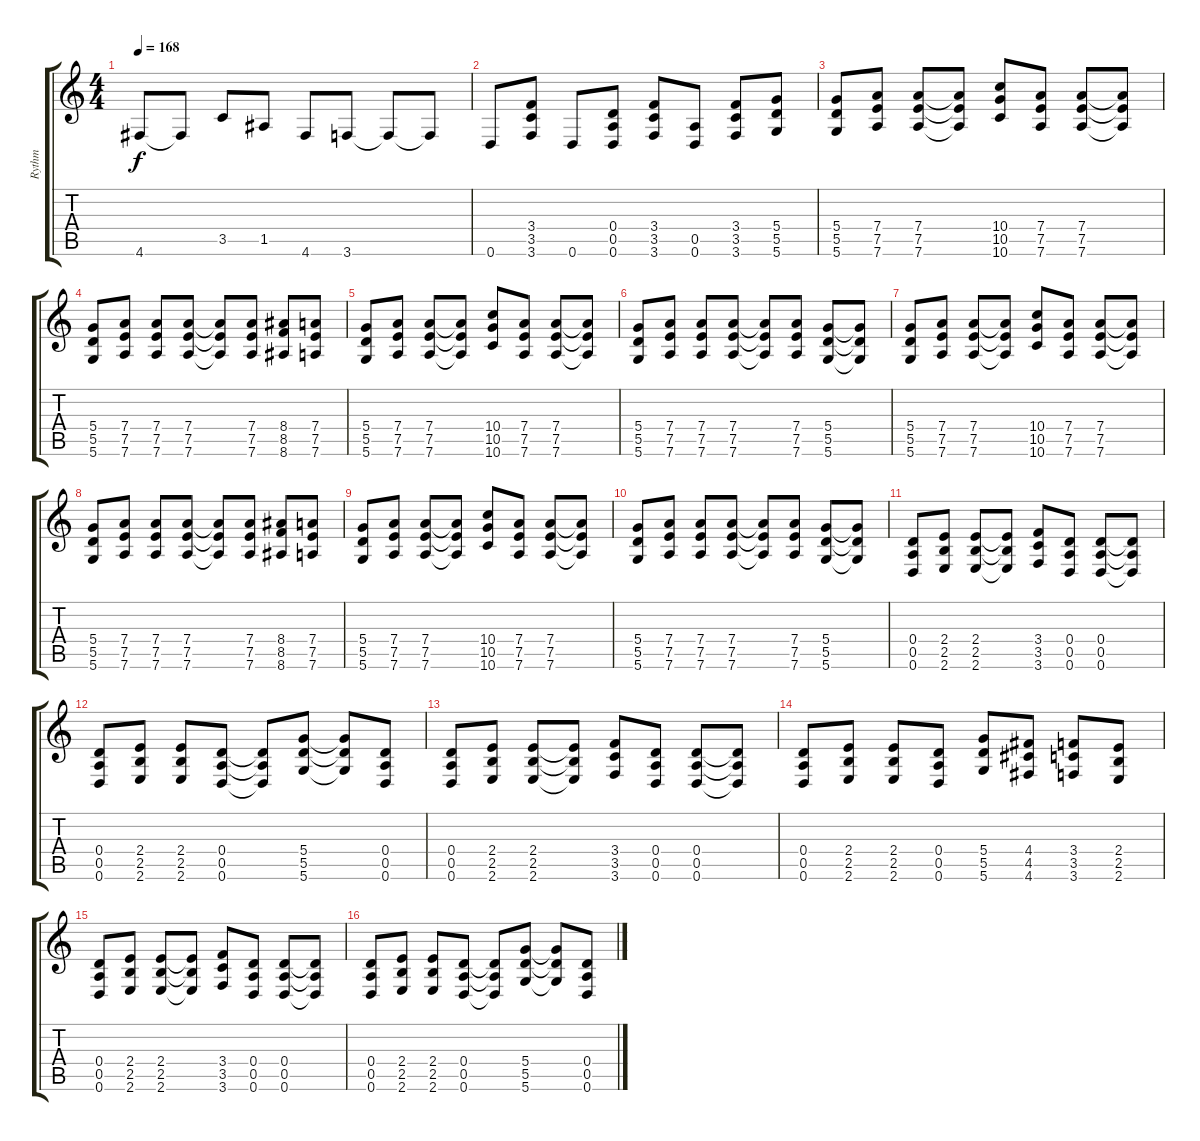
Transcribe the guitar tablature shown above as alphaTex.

\track ("Rythm" "Rythm") {instrument overdrivenguitar}
\staff {score tabs}
\tuning (E4 B3 G3 D3 A2 D2) {hide}
\ts (4 4)
\tempo 168
\clef g2
\ks c
4.6{t}.8{dy f} 4.6{t}.8 3.5.8 1.5.8 4.6.8 3.6.8 3.6{t}.8 3.6{t}.8 |
0.6.8 (3.4 3.5 3.6).8 0.6.8 (0.4 0.5 0.6).8 (3.4 3.5 3.6).8 (0.5 0.6).8 (3.4 3.5 3.6).8 (5.4 5.5 5.6).8 |
(5.4 5.5 5.6).8 (7.4 7.5 7.6).8 (7.4 7.5 7.6).8 (7.4{t} 7.5{t} 7.6{t}).8 (10.4 10.5 10.6).8 (7.4 7.5 7.6).8 (7.4 7.5 7.6).8 (7.4{t} 7.5{t} 7.6{t}).8 |
(5.4 5.5 5.6).8 (7.4 7.5 7.6).8 (7.4 7.5 7.6).8 (7.4 7.5 7.6).8 (7.4{t} 7.5{t} 7.6{t}).8 (7.4 7.5 7.6).8 (8.4 8.5 8.6).8 (7.4 7.5 7.6).8 |
(5.4 5.5 5.6).8 (7.4 7.5 7.6).8 (7.4 7.5 7.6).8 (7.4{t} 7.5{t} 7.6{t}).8 (10.4 10.5 10.6).8 (7.4 7.5 7.6).8 (7.4 7.5 7.6).8 (7.4{t} 7.5{t} 7.6{t}).8 |
(5.4 5.5 5.6).8 (7.4 7.5 7.6).8 (7.4 7.5 7.6).8 (7.4 7.5 7.6).8 (7.4{t} 7.5{t} 7.6{t}).8 (7.4 7.5 7.6).8 (5.4 5.5 5.6).8 (5.4{t} 5.5{t} 5.6{t}).8 |
(5.4 5.5 5.6).8 (7.4 7.5 7.6).8 (7.4 7.5 7.6).8 (7.4{t} 7.5{t} 7.6{t}).8 (10.4 10.5 10.6).8 (7.4 7.5 7.6).8 (7.4 7.5 7.6).8 (7.4{t} 7.5{t} 7.6{t}).8 |
(5.4 5.5 5.6).8 (7.4 7.5 7.6).8 (7.4 7.5 7.6).8 (7.4 7.5 7.6).8 (7.4{t} 7.5{t} 7.6{t}).8 (7.4 7.5 7.6).8 (8.4 8.5 8.6).8 (7.4 7.5 7.6).8 |
(5.4 5.5 5.6).8 (7.4 7.5 7.6).8 (7.4 7.5 7.6).8 (7.4{t} 7.5{t} 7.6{t}).8 (10.4 10.5 10.6).8 (7.4 7.5 7.6).8 (7.4 7.5 7.6).8 (7.4{t} 7.5{t} 7.6{t}).8 |
(5.4 5.5 5.6).8 (7.4 7.5 7.6).8 (7.4 7.5 7.6).8 (7.4 7.5 7.6).8 (7.4{t} 7.5{t} 7.6{t}).8 (7.4 7.5 7.6).8 (5.4 5.5 5.6).8 (5.4{t} 5.5{t} 5.6{t}).8 |
(0.4 0.5 0.6).8 (2.4 2.5 2.6).8 (2.4 2.5 2.6).8 (2.4{t} 2.5{t} 2.6{t}).8 (3.4 3.5 3.6).8 (0.4 0.5 0.6).8 (0.4 0.5 0.6).8 (0.4{t} 0.5{t} 0.6{t}).8 |
(0.4 0.5 0.6).8 (2.4 2.5 2.6).8 (2.4 2.5 2.6).8 (0.4 0.5 0.6).8 (0.4{t} 0.5{t} 0.6{t}).8 (5.4 5.5 5.6).8 (5.4{t} 5.5{t} 5.6{t}).8 (0.4 0.5 0.6).8 |
(0.4 0.5 0.6).8 (2.4 2.5 2.6).8 (2.4 2.5 2.6).8 (2.4{t} 2.5{t} 2.6{t}).8 (3.4 3.5 3.6).8 (0.4 0.5 0.6).8 (0.4 0.5 0.6).8 (0.4{t} 0.5{t} 0.6{t}).8 |
(0.4 0.5 0.6).8 (2.4 2.5 2.6).8 (2.4 2.5 2.6).8 (0.4 0.5 0.6).8 (5.4 5.5 5.6).8 (4.4 4.5 4.6).8 (3.4 3.5 3.6).8 (2.4 2.5 2.6).8 |
(0.4 0.5 0.6).8 (2.4 2.5 2.6).8 (2.4 2.5 2.6).8 (2.4{t} 2.5{t} 2.6{t}).8 (3.4 3.5 3.6).8 (0.4 0.5 0.6).8 (0.4 0.5 0.6).8 (0.4{t} 0.5{t} 0.6{t}).8 |
(0.4 0.5 0.6).8 (2.4 2.5 2.6).8 (2.4 2.5 2.6).8 (0.4 0.5 0.6).8 (0.4{t} 0.5{t} 0.6{t}).8 (5.4 5.5 5.6).8 (5.4{t} 5.5{t} 5.6{t}).8 (0.4 0.5 0.6).8
